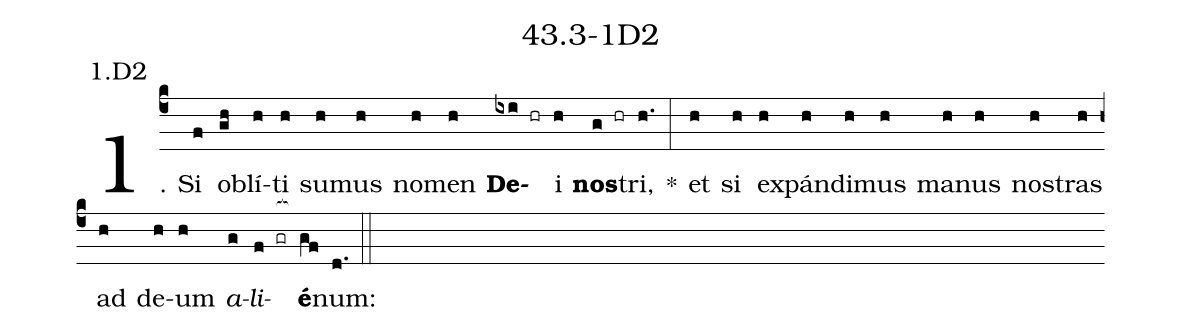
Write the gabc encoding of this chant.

name: 43.3-1D2;
annotation: 1.D2;
%%
(c4)1. Si(f) ob(gh)lí(h)ti(h) su(h)mus(h) no(h)men(h) <b>De</b>(ixi hr)i(h) <b>nos</b>(g hr)tri,(h.) *(:) et(h) si(h) ex(h)pán(h)di(h)mus(h) ma(h)nus(h) nos(h)tras(h) ad(h) de(h)um(h) <i>a</i>(g)<i>li</i>(f gr[ocb:1{])<b>é</b>(gf[ocb:0}])num:(d.) (::)
